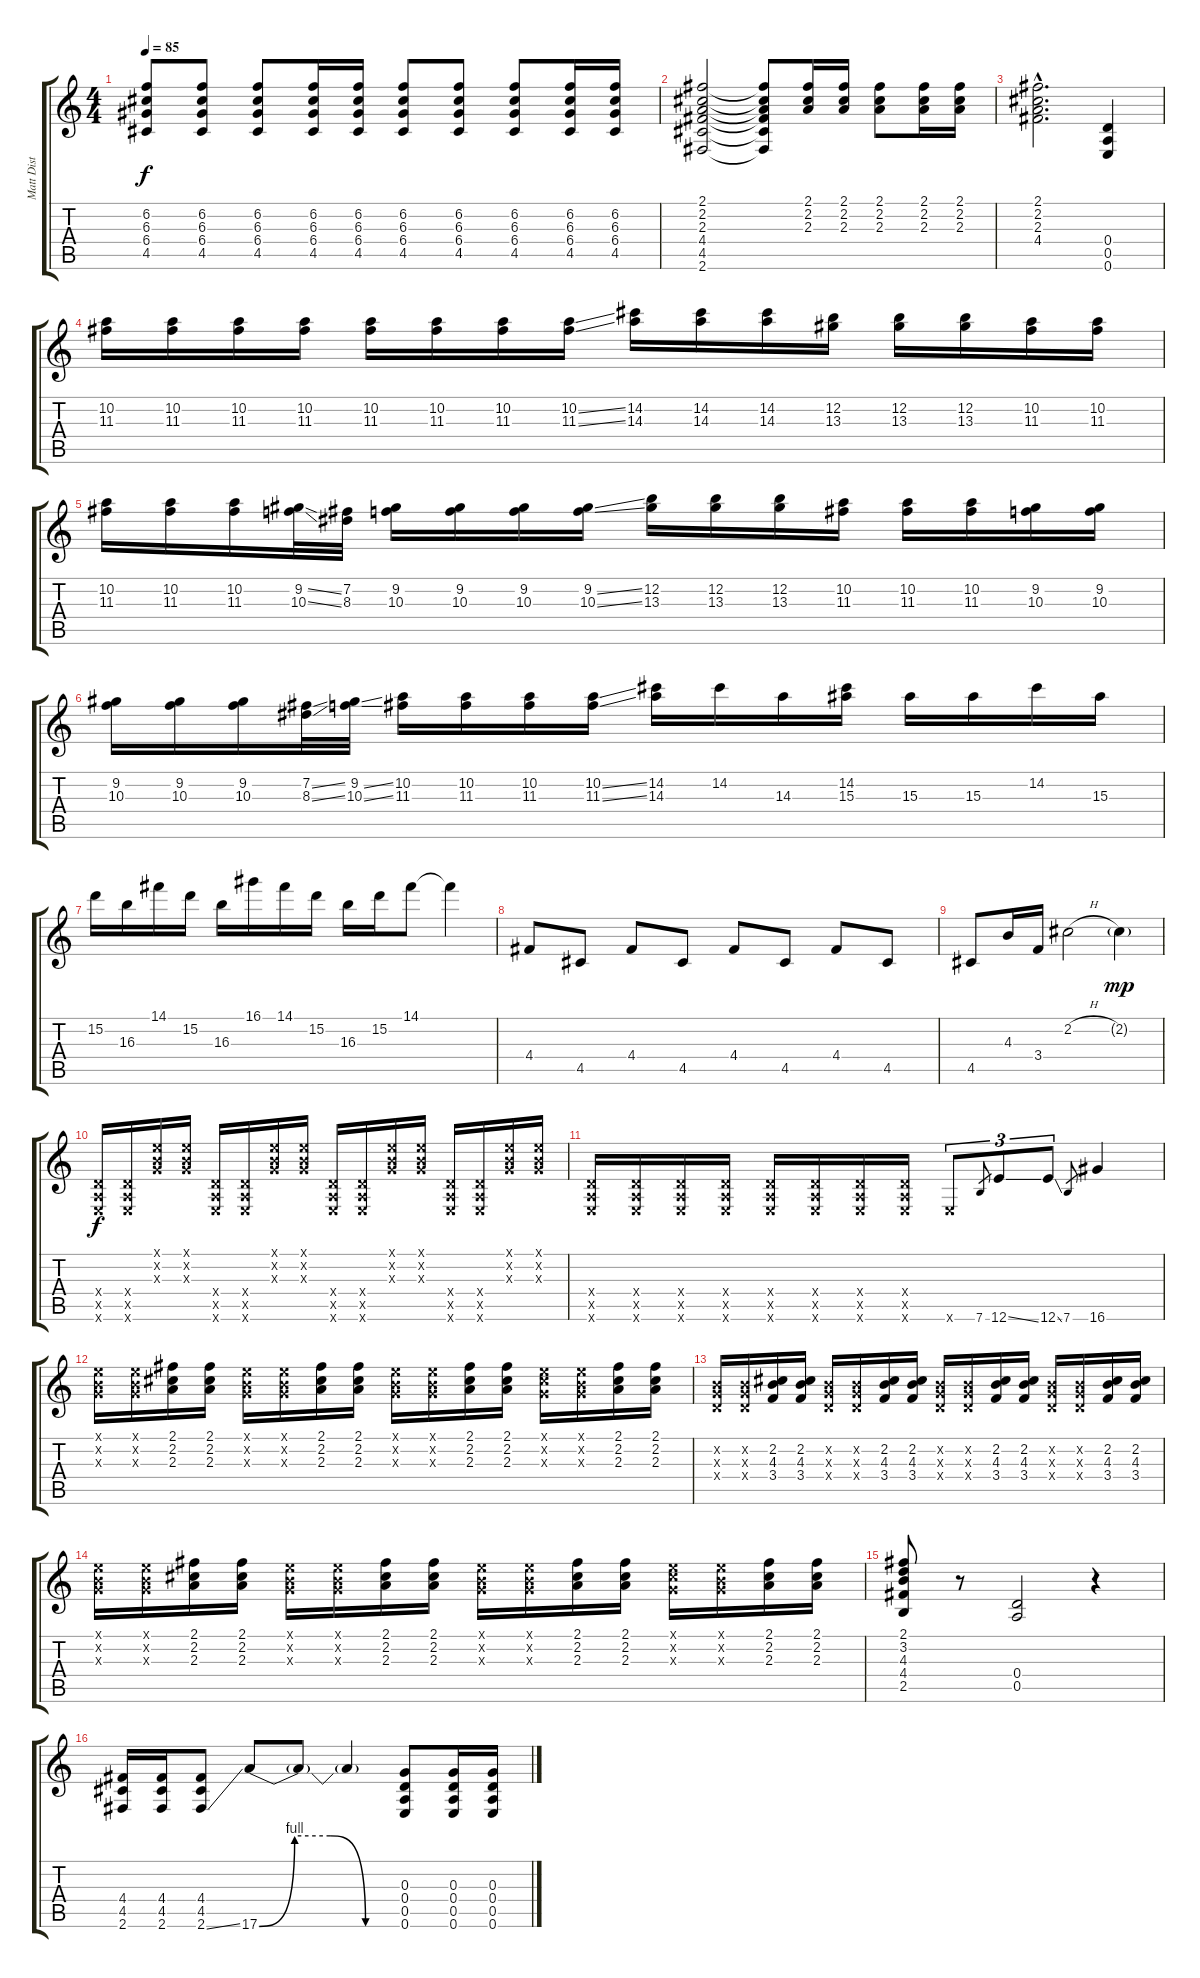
\track ("Matt Dist Gtr" "Matt Dist ") {instrument distortionguitar}
\staff {score tabs}
\tuning (E4 B3 G3 D3 A2 E2) {hide}
\ts (4 4)
\tempo 85
\clef g2
\ks c
(6.2 6.3 6.4 4.5).8{dy f} (6.2 6.3 6.4 4.5).8 (6.2 6.3 6.4 4.5).8 (6.2 6.3 6.4 4.5).16 (6.2 6.3 6.4 4.5).16 (6.2 6.3 6.4 4.5).8 (6.2 6.3 6.4 4.5).8 (6.2 6.3 6.4 4.5).8 (6.2 6.3 6.4 4.5).16 (6.2 6.3 6.4 4.5).16 |
(2.1 2.2 2.3 4.4 4.5 2.6).2 (2.1{t} 2.2{t} 2.3{t} 4.4{t} 4.5{t} 2.6{t}).8 (2.1 2.2 2.3).16 (2.1 2.2 2.3).16 (2.1 2.2 2.3).8 (2.1 2.2 2.3).16 (2.1 2.2 2.3).16 |
(2.1{hac} 2.2{hac} 2.3{hac} 4.4{hac}).2{d} (0.4 0.5 0.6).4 |
(10.2 11.3).16 (10.2 11.3).16 (10.2 11.3).16 (10.2 11.3).16 (10.2 11.3).16 (10.2 11.3).16 (10.2 11.3).16 (10.2{ss} 11.3{ss}).16 (14.2 14.3).16 (14.2 14.3).16 (14.2 14.3).16 (12.2 13.3).16 (12.2 13.3).16 (12.2 13.3).16 (10.2 11.3).16 (10.2 11.3).16 |
(10.2 11.3).16 (10.2 11.3).16 (10.2 11.3).16 (9.2{ss} 10.3{ss}).32 (7.2 8.3).32 (9.2 10.3).16 (9.2 10.3).16 (9.2 10.3).16 (9.2{ss} 10.3{ss}).16 (12.2 13.3).16 (12.2 13.3).16 (12.2 13.3).16 (10.2 11.3).16 (10.2 11.3).16 (10.2 11.3).16 (9.2 10.3).16 (9.2 10.3).16 |
(9.2 10.3).16 (9.2 10.3).16 (9.2 10.3).16 (7.2{ss} 8.3{ss}).32 (9.2{ss} 10.3{ss}).32 (10.2 11.3).16 (10.2 11.3).16 (10.2 11.3).16 (10.2{ss} 11.3{ss}).16 (14.2 14.3).16 14.2.16 14.3.16 (14.2 15.3).16 15.3.16 15.3.16 14.2.16 15.3.16 |
15.2.16 16.3.16 14.1.16 15.2.16 16.3.16 16.1.16 14.1.16 15.2.16 16.3.16 15.2.16 14.1.8 14.1{t}.4 |
4.4.8 4.5.8 4.4.8 4.5.8 4.4.8 4.5.8 4.4.8 4.5.8 |
4.5.8 4.3.16 3.4.16 2.2{h}.2 2.2{g}.4{dy mp} |
(0.4{x} 0.5{x} 0.6{x}).16{dy f} (0.4{x} 0.5{x} 0.6{x}).16 (0.1{x} 0.2{x} 0.3{x}).16 (0.1{x} 0.2{x} 0.3{x}).16 (0.4{x} 0.5{x} 0.6{x}).16 (0.4{x} 0.5{x} 0.6{x}).16 (0.1{x} 0.2{x} 0.3{x}).16 (0.1{x} 0.2{x} 0.3{x}).16 (0.4{x} 0.5{x} 0.6{x}).16 (0.4{x} 0.5{x} 0.6{x}).16 (0.1{x} 0.2{x} 0.3{x}).16 (0.1{x} 0.2{x} 0.3{x}).16 (0.4{x} 0.5{x} 0.6{x}).16 (0.4{x} 0.5{x} 0.6{x}).16 (0.1{x} 0.2{x} 0.3{x}).16 (0.1{x} 0.2{x} 0.3{x}).16 |
(0.4{x} 0.5{x} 0.6{x}).16 (0.4{x} 0.5{x} 0.6{x}).16 (0.4{x} 0.5{x} 0.6{x}).16 (0.4{x} 0.5{x} 0.6{x}).16 (0.4{x} 0.5{x} 0.6{x}).16 (0.4{x} 0.5{x} 0.6{x}).16 (0.4{x} 0.5{x} 0.6{x}).16 (0.4{x} 0.5{x} 0.6{x}).16 0.6{x}.8{tu (3 2)} 7.6.8{gr} 12.6{ss}.8{tu (3 2)} 12.6{ss}.8{tu (3 2)} 7.6.8{gr} 16.6.4 |
(0.1{x} 0.2{x} 0.3{x}).16 (0.1{x} 0.2{x} 0.3{x}).16 (2.1 2.2 2.3).16 (2.1 2.2 2.3).16 (0.1{x} 0.2{x} 0.3{x}).16 (0.1{x} 0.2{x} 0.3{x}).16 (2.1 2.2 2.3).16 (2.1 2.2 2.3).16 (0.1{x} 0.2{x} 0.3{x}).16 (0.1{x} 0.2{x} 0.3{x}).16 (2.1 2.2 2.3).16 (2.1 2.2 2.3).16 (0.1{x} 2.2{x} 0.3{x}).16 (0.1{x} 0.2{x} 0.3{x}).16 (2.1 2.2 2.3).16 (2.1 2.2 2.3).16 |
(0.2{x} 0.3{x} 0.4{x}).16 (0.2{x} 0.3{x} 0.4{x}).16 (2.2 4.3 3.4).16 (2.2 4.3 3.4).16 (0.2{x} 0.3{x} 0.4{x}).16 (0.2{x} 0.3{x} 0.4{x}).16 (2.2 4.3 3.4).16 (2.2 4.3 3.4).16 (0.2{x} 0.3{x} 0.4{x}).16 (0.2{x} 0.3{x} 0.4{x}).16 (2.2 4.3 3.4).16 (2.2 4.3 3.4).16 (0.2{x} 0.3{x} 0.4{x}).16 (0.2{x} 0.3{x} 0.4{x}).16 (2.2 4.3 3.4).16 (2.2 4.3 3.4).16 |
(0.1{x} 0.2{x} 0.3{x}).16 (0.1{x} 0.2{x} 0.3{x}).16 (2.1 2.2 2.3).16 (2.1 2.2 2.3).16 (0.1{x} 0.2{x} 0.3{x}).16 (0.1{x} 0.2{x} 0.3{x}).16 (2.1 2.2 2.3).16 (2.1 2.2 2.3).16 (0.1{x} 0.2{x} 0.3{x}).16 (0.1{x} 0.2{x} 0.3{x}).16 (2.1 2.2 2.3).16 (2.1 2.2 2.3).16 (0.1{x} 2.2{x} 0.3{x}).16 (0.1{x} 0.2{x} 0.3{x}).16 (2.1 2.2 2.3).16 (2.1 2.2 2.3).16 |
(2.1 3.2 4.3 4.4 2.5).8 r.8 (0.4 0.5).2 r.4 |
(4.4 4.5 2.6).16 (4.4 4.5 2.6).16 (4.4 4.5 2.6{ss}).8 17.6{be (custom 0 0 15 4 30 4 45 0 60 0)}.8 17.6{t}.8 17.6{t}.4 (0.3 0.4 0.5 0.6).8 (0.3 0.4 0.5 0.6).16 (0.3 0.4 0.5 0.6).16
